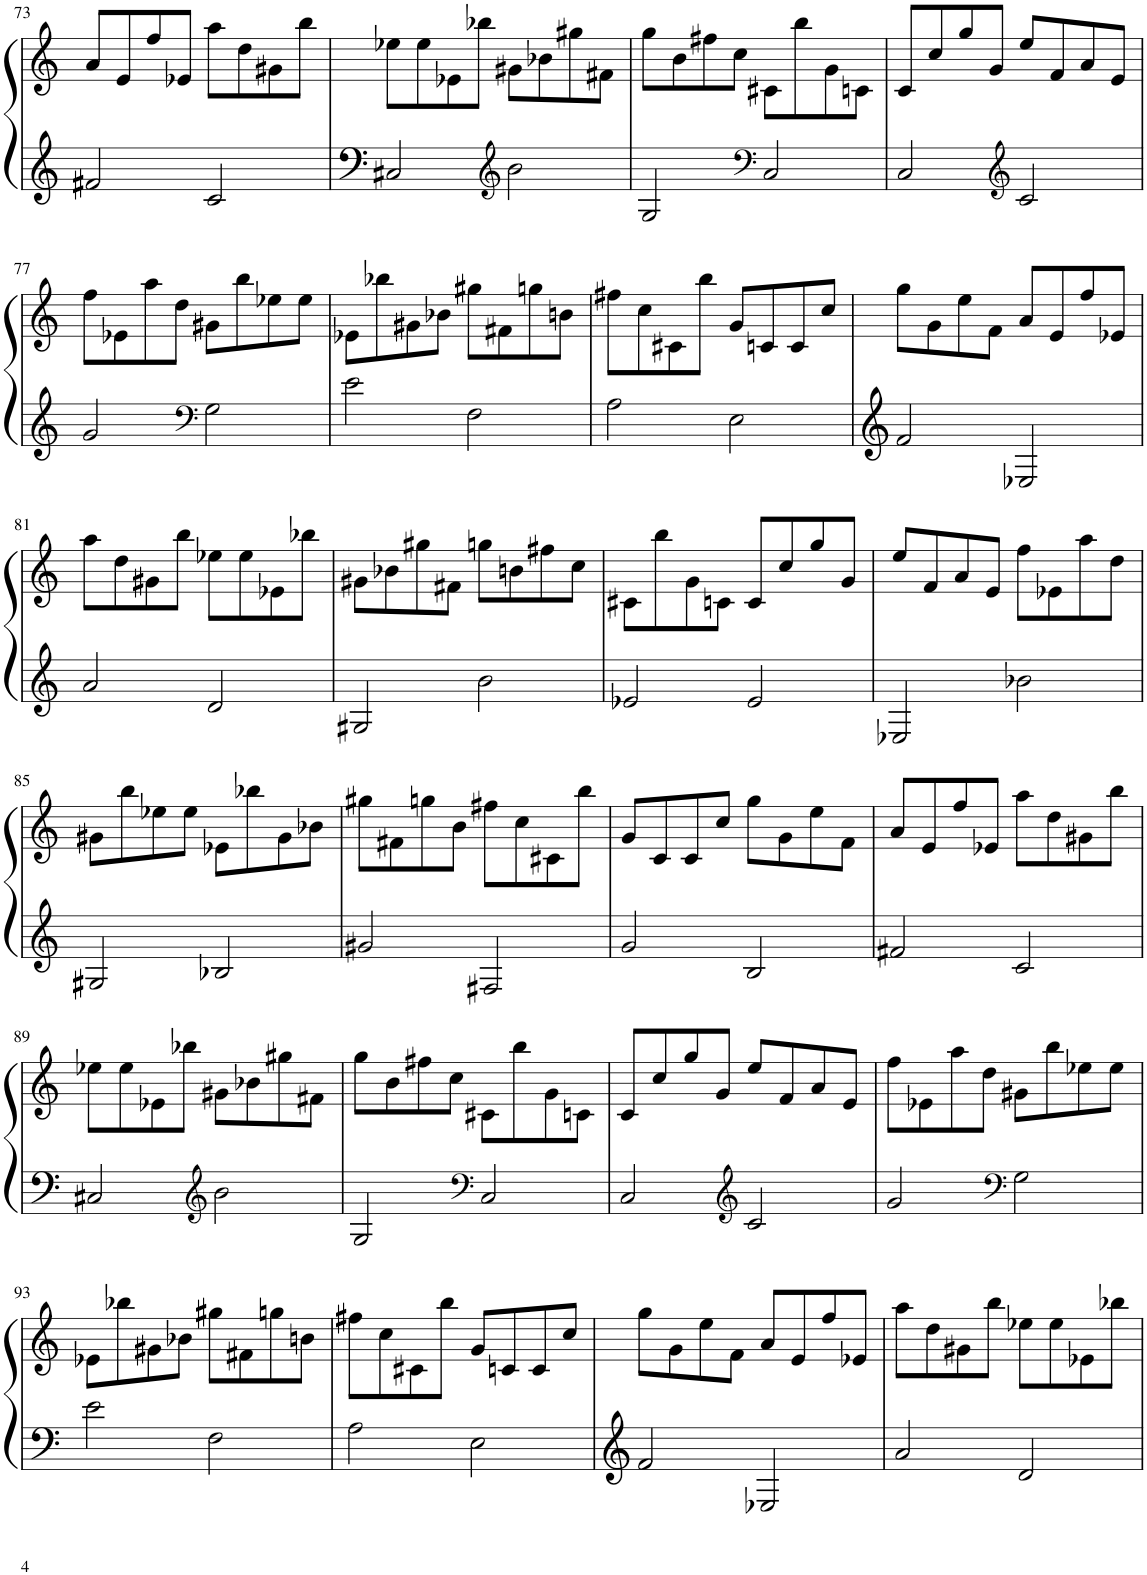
**kern	**kern
*part1	*part1
*staff2	*staff1
*I"Klavier	*
*I'Klav.	*
!!LO:PB:g=z
*clefF4	*clefG2
*k[]	*k[]
*M4/4	*M4/4
=73	=73
2f#X/	8a/L
.	8e/
.	8ff/
.	8e-X/J
2c/	8aa\L
.	8dd\
.	8g#X\
.	8bb\J
=74	=74
2C#X/	8ee-X\L
.	8ee-\
.	8e-X\
.	8bb-X\J
*clefG2	*
2b\	8g#X\L
.	8b-X\
.	8gg#X\
.	8f#X\J
=75	=75
2G/	8gg\L
.	8b\
.	8ff#X\
.	8cc\J
*clefF4	*
2C/	8c#X\L
.	8bb\
.	8g\
.	8cn\J
=76	=76
2C/	8c/L
.	8cc/
.	8gg/
.	8g/J
*clefG2	*
2c/	8ee/L
.	8f/
.	8a/
.	8e/J
!!LO:LB:g=z
=77	=77
2g/	8ff\L
.	8e-X\
.	8aa\
.	8dd\J
*clefF4	*
2G\	8g#X\L
.	8bb\
.	8ee-X\
.	8ee-\J
=78	=78
2e\	8e-X\L
.	8bb-X\
.	8g#X\
.	8b-X\J
2F\	8gg#X\L
.	8f#X\
.	8ggn\
.	8bn\J
=79	=79
2A\	8ff#X\L
.	8cc\
.	8c#X\
.	8bb\J
2E\	8g/L
.	8cn/
.	8c/
.	8cc/J
=80	=80
2f/	8gg\L
.	8g\
.	8ee\
.	8f\J
2E-X/	8a/L
.	8e/
.	8ff/
.	8e-X/J
!!LO:LB:g=z
=81	=81
2a/	8aa\L
.	8dd\
.	8g#X\
.	8bb\J
2d/	8ee-X\L
.	8ee-\
.	8e-X\
.	8bb-X\J
=82	=82
2G#X/	8g#X\L
.	8b-X\
.	8gg#X\
.	8f#X\J
2b\	8ggn\L
.	8bn\
.	8ff#X\
.	8cc\J
=83	=83
2e-X/	8c#X\L
.	8bb\
.	8g\
.	8cn\J
2e-/	8c/L
.	8cc/
.	8gg/
.	8g/J
=84	=84
2E-X/	8ee/L
.	8f/
.	8a/
.	8e/J
2b-X\	8ff\L
.	8e-X\
.	8aa\
.	8dd\J
!!LO:LB:g=z
=85	=85
2G#X/	8g#X\L
.	8bb\
.	8ee-X\
.	8ee-\J
2B-X/	8e-X\L
.	8bb-X\
.	8g#\
.	8b-X\J
=86	=86
2g#X/	8gg#X\L
.	8f#X\
.	8ggn\
.	8b\J
2F#X/	8ff#X\L
.	8cc\
.	8c#X\
.	8bb\J
=87	=87
2g/	8g/L
.	8c/
.	8c/
.	8cc/J
2B/	8gg\L
.	8g\
.	8ee\
.	8f\J
=88	=88
2f#X/	8a/L
.	8e/
.	8ff/
.	8e-X/J
2c/	8aa\L
.	8dd\
.	8g#X\
.	8bb\J
!!LO:LB:g=z
=89	=89
2C#X/	8ee-X\L
.	8ee-\
.	8e-X\
.	8bb-X\J
*clefG2	*
2b\	8g#X\L
.	8b-X\
.	8gg#X\
.	8f#X\J
=90	=90
2G/	8gg\L
.	8b\
.	8ff#X\
.	8cc\J
*clefF4	*
2C/	8c#X\L
.	8bb\
.	8g\
.	8cn\J
=91	=91
2C/	8c/L
.	8cc/
.	8gg/
.	8g/J
*clefG2	*
2c/	8ee/L
.	8f/
.	8a/
.	8e/J
=92	=92
2g/	8ff\L
.	8e-X\
.	8aa\
.	8dd\J
*clefF4	*
2G\	8g#X\L
.	8bb\
.	8ee-X\
.	8ee-\J
!!LO:LB:g=z
=93	=93
2e\	8e-X\L
.	8bb-X\
.	8g#X\
.	8b-X\J
2F\	8gg#X\L
.	8f#X\
.	8ggn\
.	8bn\J
=94	=94
2A\	8ff#X\L
.	8cc\
.	8c#X\
.	8bb\J
2E\	8g/L
.	8cn/
.	8c/
.	8cc/J
=95	=95
2f/	8gg\L
.	8g\
.	8ee\
.	8f\J
2E-X/	8a/L
.	8e/
.	8ff/
.	8e-X/J
=96	=96
2a/	8aa\L
.	8dd\
.	8g#X\
.	8bb\J
2d/	8ee-X\L
.	8ee-\
.	8e-X\
.	8bb-X\J
=	=
*-	*-
